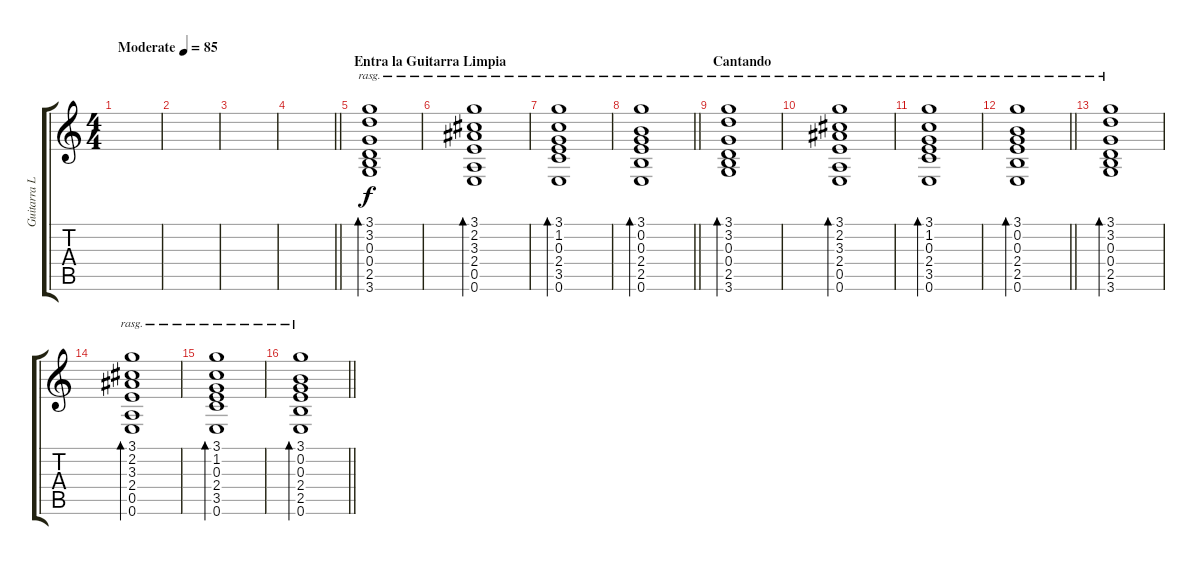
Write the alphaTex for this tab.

\track ("Guitarra Limpia" "Guitarra L") {instrument electricguitarmuted}
\staff {score tabs}
\tuning (E4 B3 G3 D3 A2 E2) {hide}
\ts (4 4)
\tempo (85 "Moderate")
\clef g2
\ks c
|
|
|
\barLineRight lightlight
|
\section ("" "Entra la Guitarra Limpia")
(3.1 3.2 0.3 0.4 2.5 3.6).1{bd 120 rasg ii} |
(3.1 2.2 3.3 2.4 0.5 0.6).1{bd 120 rasg ii} |
(3.1 1.2 0.3 2.4 3.5 0.6).1{bd 120 rasg ii} |
\barLineRight lightlight
(3.1 0.2 0.3 2.4 2.5 0.6).1{bd 120 rasg ii} |
\section ("" "Cantando")
(3.1 3.2 0.3 0.4 2.5 3.6).1{bd 120 rasg ii} |
(3.1 2.2 3.3 2.4 0.5 0.6).1{bd 120 rasg ii} |
(3.1 1.2 0.3 2.4 3.5 0.6).1{bd 120 rasg ii} |
\barLineRight lightlight
(3.1 0.2 0.3 2.4 2.5 0.6).1{bd 120 rasg ii} |
(3.1 3.2 0.3 0.4 2.5 3.6).1{bd 120 rasg ii} |
(3.1 2.2 3.3 2.4 0.5 0.6).1{bd 120 rasg ii} |
(3.1 1.2 0.3 2.4 3.5 0.6).1{bd 120 rasg ii} |
\barLineRight lightlight
(3.1 0.2 0.3 2.4 2.5 0.6).1{bd 120 rasg ii}
